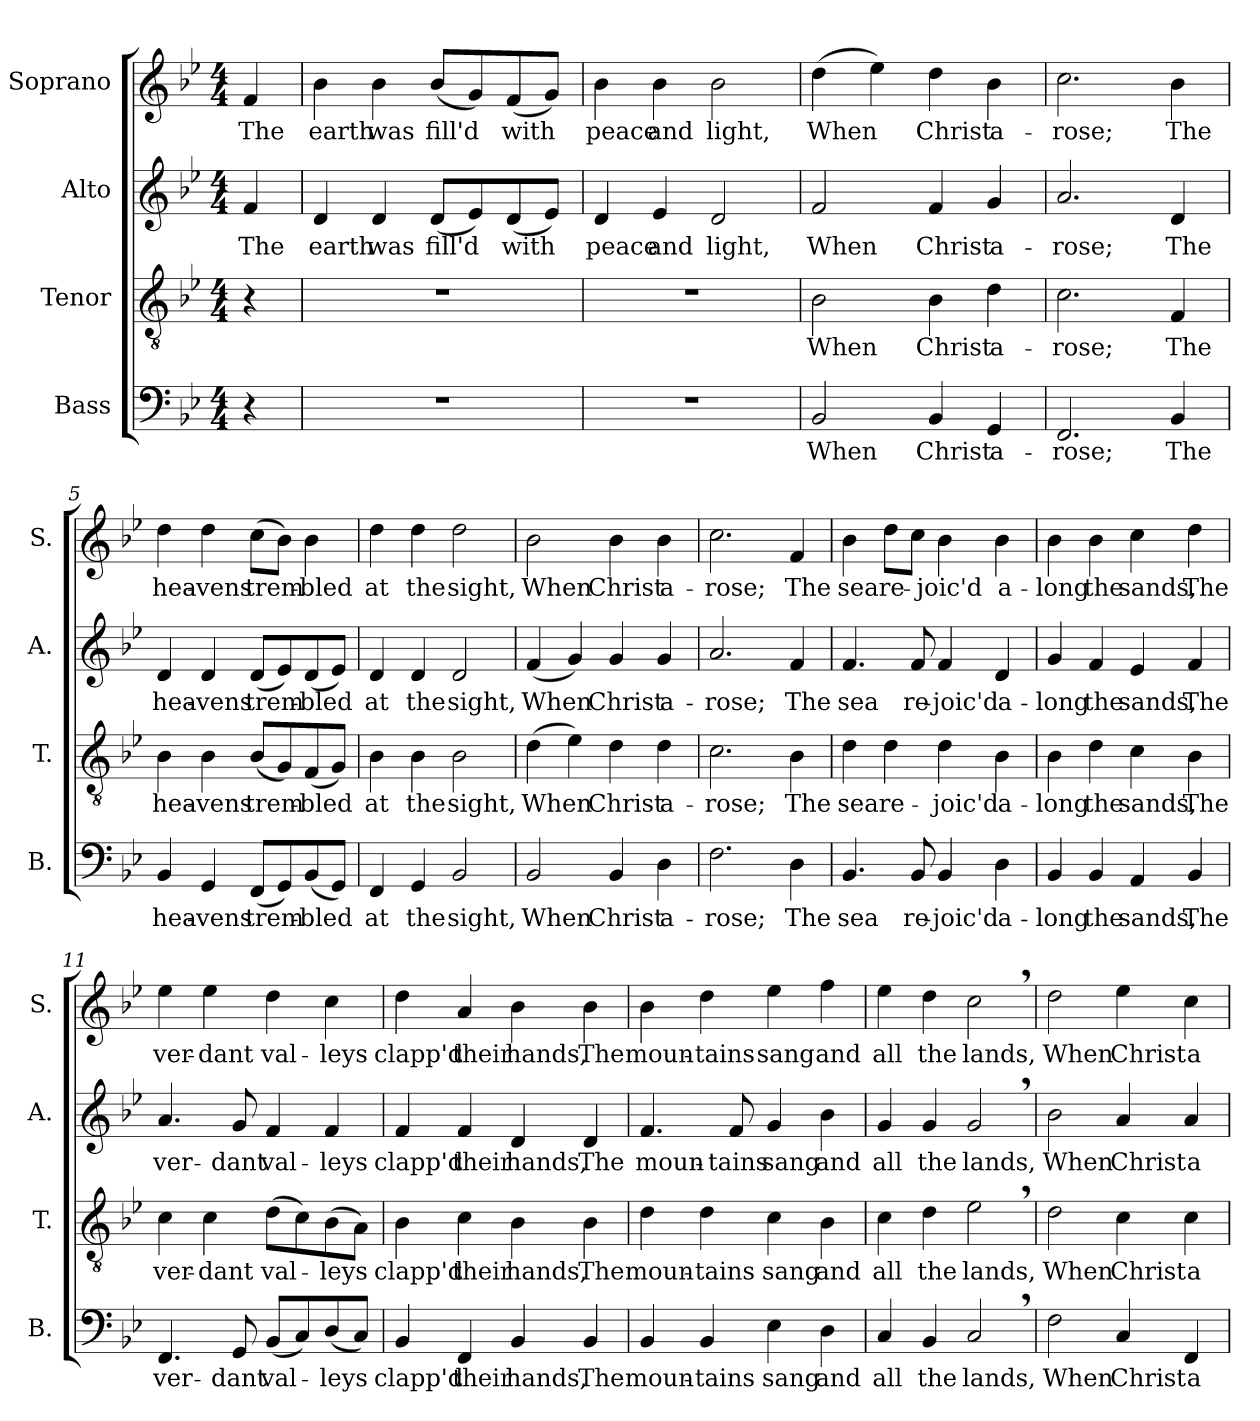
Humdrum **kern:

**kern	**text	**kern	**text	**kern	**text	**kern	**text
*part4	*part4	*part3	*part3	*part2	*part2	*part1	*part1
*staff4	*staff4	*staff3	*staff3	*staff2	*staff2	*staff1	*staff1
*I"Bass	*	*I"Tenor	*	*I"Alto	*	*I"Soprano	*
*I'B.	*	*I'T.	*	*I'A.	*	*I'S.	*
*clefF4	*	*clefGv2	*	*clefG2	*	*clefG2	*
*k[b-e-]	*	*k[b-e-]	*	*k[b-e-]	*	*k[b-e-]	*
*M4/4	*	*M4/4	*	*M4/4	*	*M4/4	*
*MM120	*	*MM120	*	*MM120	*	*MM120	*
=	=	=	=	=	=	=	=
!	!	!	!	!	!LO:LY:b	!	!LO:LY:b
4r	.	4r	.	4f/	The	4f/	The
=1	=1	=1	=1	=1	=1	=1	=1
!	!	!	!	!	!LO:LY:b	!	!LO:LY:b
1r	.	1r	.	4d/	earth	4b-\	earth
!	!	!	!	!	!LO:LY:b	!	!LO:LY:b
.	.	.	.	4d/	was	4b-\	was
!	!	!	!	!	!LO:LY:b	!	!LO:LY:b
.	.	.	.	(<8d/L	fill'd	(<8b-/L	fill'd
.	.	.	.	8e-/)	.	8g/)	.
!	!	!	!	!	!LO:LY:b	!	!LO:LY:b
.	.	.	.	(<8d/	with	(<8f/	with
.	.	.	.	8e-/J)	.	8g/J)	.
=2	=2	=2	=2	=2	=2	=2	=2
!	!	!	!	!	!LO:LY:b	!	!LO:LY:b
1r	.	1r	.	4d/	peace	4b-\	peace
!	!	!	!	!	!LO:LY:b	!	!LO:LY:b
.	.	.	.	4e-/	and	4b-\	and
!	!	!	!	!	!LO:LY:b	!	!LO:LY:b
.	.	.	.	2d/	light,	2b-\	light,
=3	=3	=3	=3	=3	=3	=3	=3
!	!LO:LY:b	!	!LO:LY:b	!	!LO:LY:b	!	!LO:LY:b
2BB-/	When	2B-\	When	2f/	When	(>4dd\	When
.	.	.	.	.	.	4ee-\)	.
!	!LO:LY:b	!	!LO:LY:b	!	!LO:LY:b	!	!LO:LY:b
4BB-/	Christ	4B-\	Christ	4f/	Christ	4dd\	Christ
!	!LO:LY:b	!	!LO:LY:b	!	!LO:LY:b	!	!LO:LY:b
4GG/	a-	4d\	a-	4g/	a-	4b-\	a-
=4	=4	=4	=4	=4	=4	=4	=4
!	!LO:LY:b	!	!LO:LY:b	!	!LO:LY:b	!	!LO:LY:b
2.FF/	-rose;	2.c\	-rose;	2.a/	-rose;	2.cc\	rose;
!	!LO:LY:b	!	!LO:LY:b	!	!LO:LY:b	!	!LO:LY:b
4BB-/	The	4F/	The	4d/	The	4b-\	The
=5	=5	=5	=5	=5	=5	=5	=5
!	!LO:LY:b	!	!LO:LY:b	!	!LO:LY:b	!	!LO:LY:b
4BB-/	hea-	4B-\	hea-	4d/	hea-	4dd\	hea-
!	!LO:LY:b	!	!LO:LY:b	!	!LO:LY:b	!	!LO:LY:b
4GG/	-vens	4B-\	-vens	4d/	-vens	4dd\	-vens
!	!LO:LY:b	!	!LO:LY:b	!	!LO:LY:b	!	!LO:LY:b
(<8FF/L	trem-	(<8B-/L	trem-	(<8d/L	trem-	(>8cc\L	trem-
8GG/)	.	8G/)	.	8e-/)	.	8b-\J)	.
!	!LO:LY:b	!	!LO:LY:b	!	!LO:LY:b	!	!LO:LY:b
(<8BB-/	-bled	(<8F/	-bled	(<8d/	-bled	4b-\	-bled
8GG/J)	.	8G/J)	.	8e-/J)	.	.	.
!!LO:LB:g=z
=6	=6	=6	=6	=6	=6	=6	=6
!	!LO:LY:b	!	!LO:LY:b	!	!LO:LY:b	!	!LO:LY:b
4FF/	at	4B-\	at	4d/	at	4dd\	at
!	!LO:LY:b	!	!LO:LY:b	!	!LO:LY:b	!	!LO:LY:b
4GG/	the	4B-\	the	4d/	the	4dd\	the
!	!LO:LY:b	!	!LO:LY:b	!	!LO:LY:b	!	!LO:LY:b
2BB-/	sight,	2B-\	sight,	2d/	sight,	2dd\	sight,
=7	=7	=7	=7	=7	=7	=7	=7
!	!LO:LY:b	!	!LO:LY:b	!	!LO:LY:b	!	!LO:LY:b
2BB-/	When	(>4d\	When	(<4f/	When	2b-\	When
.	.	4e-\)	.	4g/)	.	.	.
!	!LO:LY:b	!	!LO:LY:b	!	!LO:LY:b	!	!LO:LY:b
4BB-/	Christ	4d\	Christ	4g/	Christ	4b-\	Christ
!	!LO:LY:b	!	!LO:LY:b	!	!LO:LY:b	!	!LO:LY:b
4D\	a-	4d\	a-	4g/	a-	4b-\	a-
=8	=8	=8	=8	=8	=8	=8	=8
!	!LO:LY:b	!	!LO:LY:b	!	!LO:LY:b	!	!LO:LY:b
2.F\	-rose;	2.c\	-rose;	2.a/	-rose;	2.cc\	-rose;
!	!LO:LY:b	!	!LO:LY:b	!	!LO:LY:b	!	!LO:LY:b
4D\	The	4B-\	The	4f/	The	4f/	The
!!LO:LB:g=z
=9	=9	=9	=9	=9	=9	=9	=9
!	!LO:LY:b	!	!LO:LY:b	!	!LO:LY:b	!	!LO:LY:b
4.BB-/	sea	4d\	sea	4.f/	sea	4b-\	sea
!	!	!	!LO:LY:b	!	!	!	!LO:LY:b
.	.	4d\	re-	.	.	8dd\L	re-
!	!LO:LY:b	!	!	!	!LO:LY:b	!	!
8BB-/	re-	.	.	8f/	re-	8cc\J	.
!	!LO:LY:b	!	!LO:LY:b	!	!LO:LY:b	!	!LO:LY:b
4BB-/	-joic'd	4d\	-joic'd	4f/	-joic'd	4b-\	-joic'd
!	!LO:LY:b	!	!LO:LY:b	!	!LO:LY:b	!	!LO:LY:b
4D\	a-	4B-\	a-	4d/	a-	4b-\	a-
=10	=10	=10	=10	=10	=10	=10	=10
!	!LO:LY:b	!	!LO:LY:b	!	!LO:LY:b	!	!LO:LY:b
4BB-/	-long	4B-\	-long	4g/	-long	4b-\	-long
!	!LO:LY:b	!	!LO:LY:b	!	!LO:LY:b	!	!LO:LY:b
4BB-/	the	4d\	the	4f/	the	4b-\	the
!	!LO:LY:b	!	!LO:LY:b	!	!LO:LY:b	!	!LO:LY:b
4AA/	sands,	4c\	sands,	4e-/	sands,	4cc\	sands,
!	!LO:LY:b	!	!LO:LY:b	!	!LO:LY:b	!	!LO:LY:b
4BB-/	The	4B-\	The	4f/	The	4dd\	The
=11	=11	=11	=11	=11	=11	=11	=11
!	!LO:LY:b	!	!LO:LY:b	!	!LO:LY:b	!	!LO:LY:b
4.FF/	ver-	4c\	ver-	4.a/	ver-	4ee-\	ver-
!	!	!	!LO:LY:b	!	!	!	!LO:LY:b
.	.	4c\	-dant	.	.	4ee-\	-dant
!	!LO:LY:b	!	!	!	!LO:LY:b	!	!
8GG/	-dant	.	.	8g/	-dant	.	.
!	!LO:LY:b	!	!LO:LY:b	!	!LO:LY:b	!	!LO:LY:b
(<8BB-/L	val-	(>8d\L	val-	4f/	val-	4dd\	val-
8C/)	.	8c\)	.	.	.	.	.
!	!LO:LY:b	!	!LO:LY:b	!	!LO:LY:b	!	!LO:LY:b
(<8D/	-leys	(>8B-\	-leys	4f/	-leys	4cc\	-leys
8C/J)	.	8A\J)	.	.	.	.	.
!!LO:PB:g=z
=12	=12	=12	=12	=12	=12	=12	=12
!	!LO:LY:b	!	!LO:LY:b	!	!LO:LY:b	!	!LO:LY:b
4BB-/	clapp'd	4B-\	clapp'd	4f/	clapp'd	4dd\	clapp'd
!	!LO:LY:b	!	!LO:LY:b	!	!LO:LY:b	!	!LO:LY:b
4FF/	their	4c\	their	4f/	their	4a/	their
!	!LO:LY:b	!	!LO:LY:b	!	!LO:LY:b	!	!LO:LY:b
4BB-/	hands,	4B-\	hands,	4d/	hands,	4b-\	hands,
!	!LO:LY:b	!	!LO:LY:b	!	!LO:LY:b	!	!LO:LY:b
4BB-/	The	4B-\	The	4d/	The	4b-\	The
=13	=13	=13	=13	=13	=13	=13	=13
!	!LO:LY:b	!	!LO:LY:b	!	!LO:LY:b	!	!LO:LY:b
4BB-/	moun-	4d\	moun-	4.f/	moun-	4b-\	moun-
!	!LO:LY:b	!	!LO:LY:b	!	!	!	!LO:LY:b
4BB-/	tains	4d\	-tains	.	.	4dd\	-tains
!	!	!	!	!	!LO:LY:b	!	!
.	.	.	.	8f/	-tains	.	.
!	!LO:LY:b	!	!LO:LY:b	!	!LO:LY:b	!	!LO:LY:b
4E-\	sang	4c\	sang	4g/	sang	4ee-\	sang
!	!LO:LY:b	!	!LO:LY:b	!	!LO:LY:b	!	!LO:LY:b
4D\	and	4B-\	and	4b-\	and	4ff\	and
=14	=14	=14	=14	=14	=14	=14	=14
!	!LO:LY:b	!	!LO:LY:b	!	!LO:LY:b	!	!LO:LY:b
4C/	all	4c\	all	4g/	all	4ee-\	all
!	!LO:LY:b	!	!LO:LY:b	!	!LO:LY:b	!	!LO:LY:b
4BB-/	the	4d\	the	4g/	the	4dd\	the
!	!LO:LY:b	!	!LO:LY:b	!	!LO:LY:b	!	!LO:LY:b
2C,/	lands,	2e-,\	lands,	2g,/	lands,	2cc,\	lands,
!!LO:LB:g=z
=15	=15	=15	=15	=15	=15	=15	=15
!	!LO:LY:b	!	!LO:LY:b	!	!LO:LY:b	!	!LO:LY:b
2F\	When	2d\	When	2b-\	When	2dd\	When
!	!LO:LY:b	!	!LO:LY:b	!	!LO:LY:b	!	!LO:LY:b
4C/	Christ	4c\	Christ	4a/	Christ	4ee-\	Christ
!	!LO:LY:b	!	!LO:LY:b	!	!LO:LY:b	!	!LO:LY:b
4FF/	a-	4c\	a-	4a/	a-	4cc\	a-
=	=	=	=	=	=	=	=
*-	*-	*-	*-	*-	*-	*-	*-
